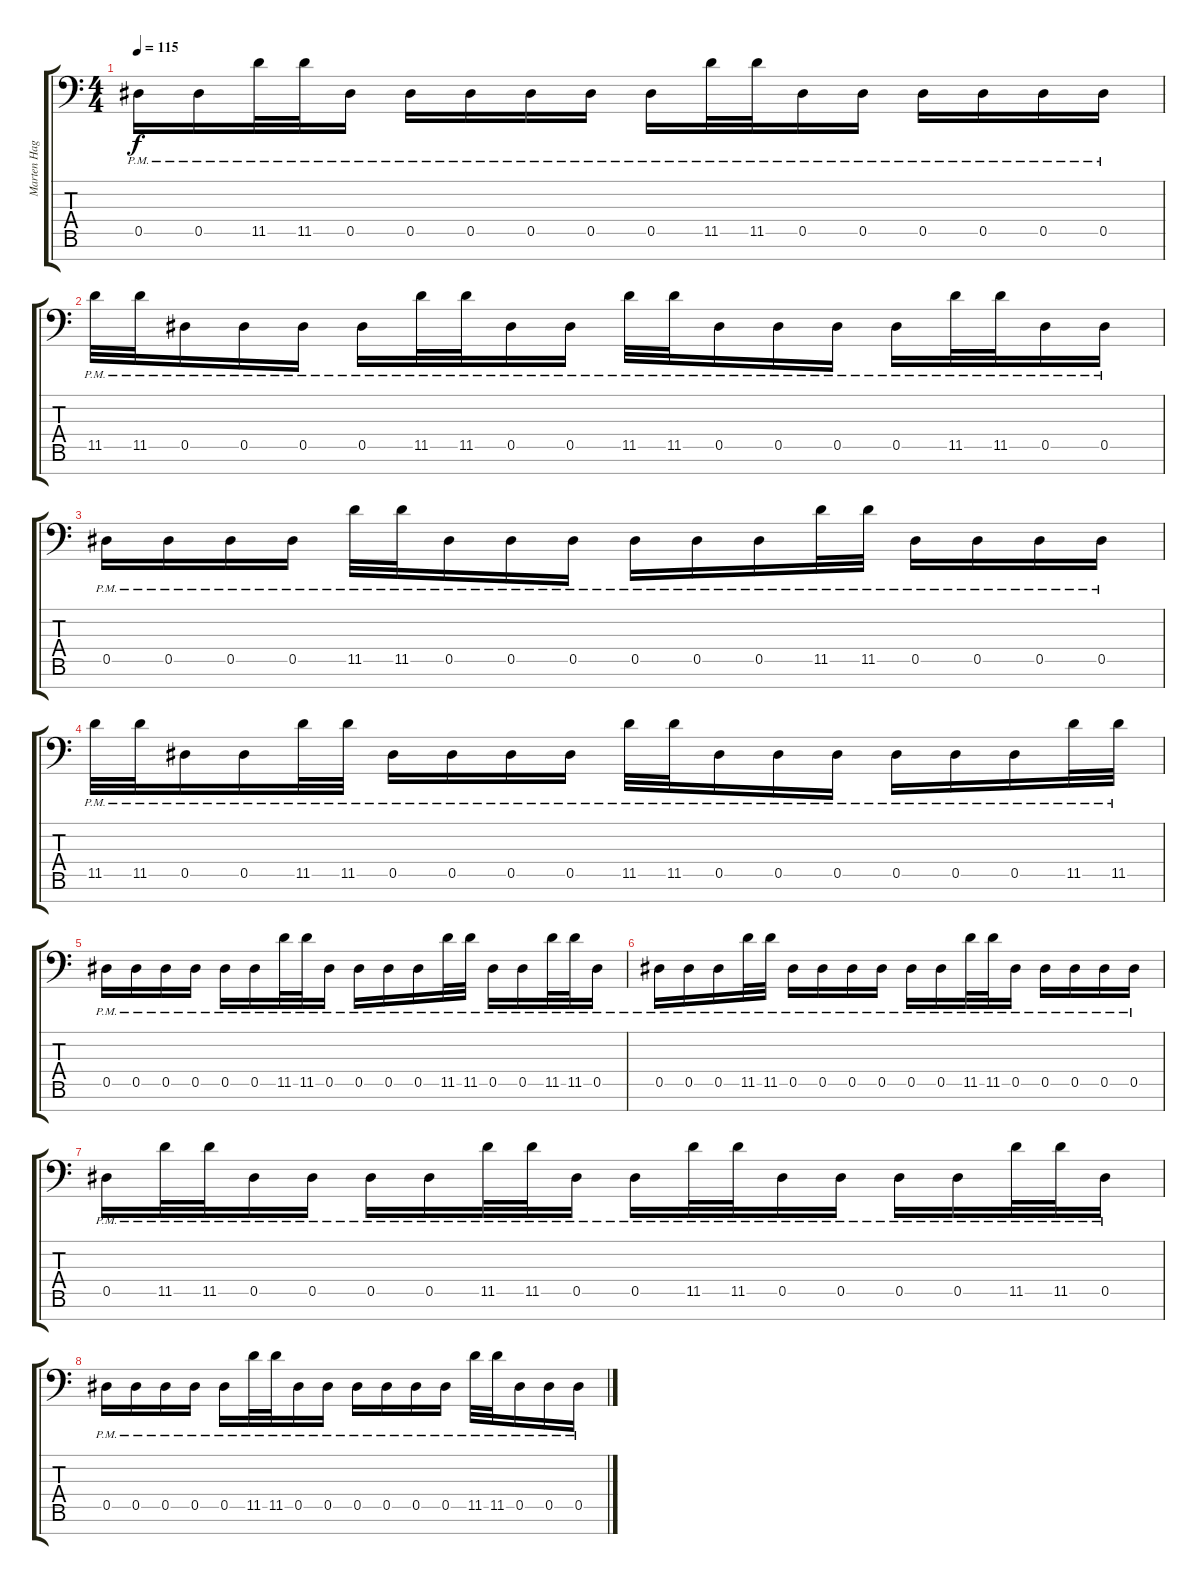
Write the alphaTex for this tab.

\track ("Marten Hagstrom (Guitar 2)" "Marten Hag") {instrument overdrivenguitar}
\staff {score tabs}
\tuning (Bb3 F3 Db3 Ab2 Eb2 Bb1 F1) {hide}
\ts (4 4)
\tempo 115
\clef f4
\ks c
0.5{pm}.16{dy f} 0.5{pm}.16 11.5{pm}.32 11.5{pm}.32 0.5{pm}.16 0.5{pm}.16 0.5{pm}.16 0.5{pm}.16 0.5{pm}.16 0.5{pm}.16 11.5{pm}.32 11.5{pm}.32 0.5{pm}.16 0.5{pm}.16 0.5{pm}.16 0.5{pm}.16 0.5{pm}.16 0.5{pm}.16 |
11.5{pm}.32 11.5{pm}.32 0.5{pm}.16 0.5{pm}.16 0.5{pm}.16 0.5{pm}.16 11.5{pm}.32 11.5{pm}.32 0.5{pm}.16 0.5{pm}.16 11.5{pm}.32 11.5{pm}.32 0.5{pm}.16 0.5{pm}.16 0.5{pm}.16 0.5{pm}.16 11.5{pm}.32 11.5{pm}.32 0.5{pm}.16 0.5{pm}.16 |
0.5{pm}.16 0.5{pm}.16 0.5{pm}.16 0.5{pm}.16 11.5{pm}.32 11.5{pm}.32 0.5{pm}.16 0.5{pm}.16 0.5{pm}.16 0.5{pm}.16 0.5{pm}.16 0.5{pm}.16 11.5{pm}.32 11.5{pm}.32 0.5{pm}.16 0.5{pm}.16 0.5{pm}.16 0.5{pm}.16 |
11.5{pm}.32 11.5{pm}.32 0.5{pm}.16 0.5{pm}.16 11.5{pm}.32 11.5{pm}.32 0.5{pm}.16 0.5{pm}.16 0.5{pm}.16 0.5{pm}.16 11.5{pm}.32 11.5{pm}.32 0.5{pm}.16 0.5{pm}.16 0.5{pm}.16 0.5{pm}.16 0.5{pm}.16 0.5{pm}.16 11.5{pm}.32 11.5{pm}.32 |
0.5{pm}.16 0.5{pm}.16 0.5{pm}.16 0.5{pm}.16 0.5{pm}.16 0.5{pm}.16 11.5{pm}.32 11.5{pm}.32 0.5{pm}.16 0.5{pm}.16 0.5{pm}.16 0.5{pm}.16 11.5{pm}.32 11.5{pm}.32 0.5{pm}.16 0.5{pm}.16 11.5{pm}.32 11.5{pm}.32 0.5{pm}.16 |
0.5{pm}.16 0.5{pm}.16 0.5{pm}.16 11.5{pm}.32 11.5{pm}.32 0.5{pm}.16 0.5{pm}.16 0.5{pm}.16 0.5{pm}.16 0.5{pm}.16 0.5{pm}.16 11.5{pm}.32 11.5{pm}.32 0.5{pm}.16 0.5{pm}.16 0.5{pm}.16 0.5{pm}.16 0.5{pm}.16 |
0.5{pm}.16 11.5{pm}.32 11.5{pm}.32 0.5{pm}.16 0.5{pm}.16 0.5{pm}.16 0.5{pm}.16 11.5{pm}.32 11.5{pm}.32 0.5{pm}.16 0.5{pm}.16 11.5{pm}.32 11.5{pm}.32 0.5{pm}.16 0.5{pm}.16 0.5{pm}.16 0.5{pm}.16 11.5{pm}.32 11.5{pm}.32 0.5{pm}.16 |
0.5{pm}.16 0.5{pm}.16 0.5{pm}.16 0.5{pm}.16 0.5{pm}.16 11.5{pm}.32 11.5{pm}.32 0.5{pm}.16 0.5{pm}.16 0.5{pm}.16 0.5{pm}.16 0.5{pm}.16 0.5{pm}.16 11.5{pm}.32 11.5{pm}.32 0.5{pm}.16 0.5{pm}.16 0.5{pm}.16
